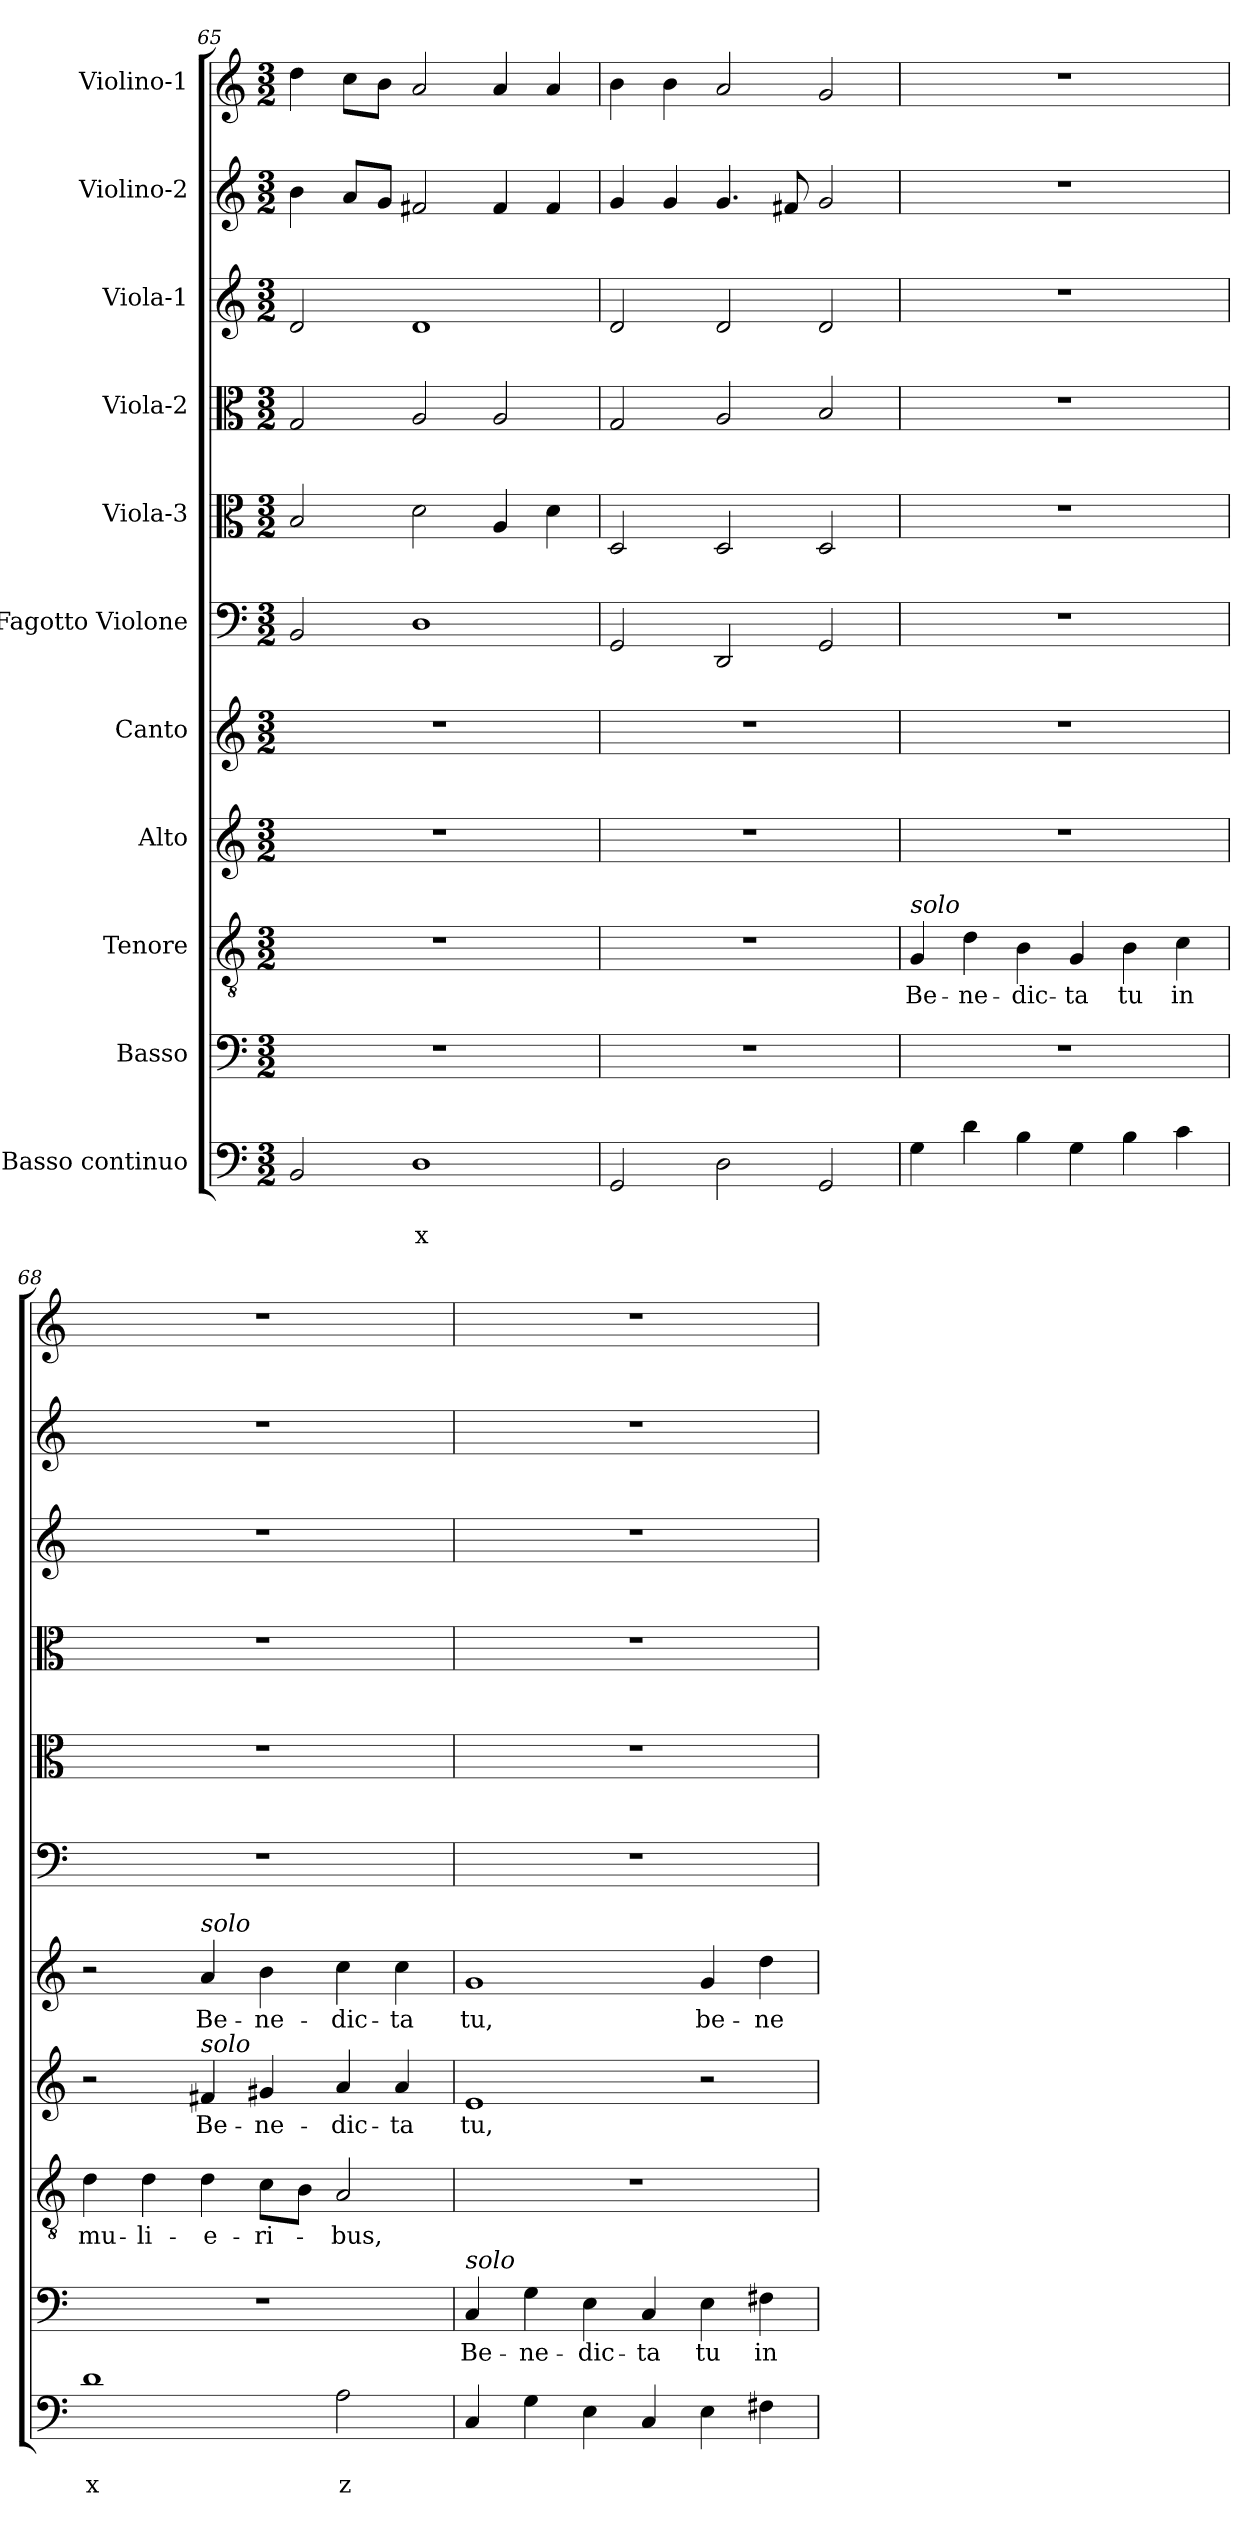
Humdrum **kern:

**kern	**text	**text	**kern	**text	**kern	**text	**kern	**text	**kern	**text	**kern	**kern	**kern	**kern	**kern	**kern
*part11	*part11	*part11	*part10	*part10	*part9	*part9	*part8	*part8	*part7	*part7	*part6	*part5	*part4	*part3	*part2	*part1
*staff11	*staff11	*staff11	*staff10	*staff10	*staff9	*staff9	*staff8	*staff8	*staff7	*staff7	*staff6	*staff5	*staff4	*staff3	*staff2	*staff1
*I"Basso continuo	*	*	*I"Basso	*	*I"Tenore	*	*I"Alto	*	*I"Canto	*	*I"Fagotto Violone	*I"Viola-3	*I"Viola-2	*I"Viola-1	*I"Violino-2	*I"Violino-1
!!LO:PB:g=z
*clefF4	*	*	*clefF4	*	*clefGv2	*	*clefG2	*	*clefG2	*	*clefF4	*clefC3	*clefC3	*clefG2	*clefG2	*clefG2
*k[]	*	*	*k[]	*	*k[]	*	*k[]	*	*k[]	*	*k[]	*k[]	*k[]	*k[]	*k[]	*k[]
*C:	*	*	*C:	*	*C:	*	*C:	*	*C:	*	*C:	*C:	*C:	*C:	*C:	*C:
*M3/2	*	*	*M3/2	*	*M3/2	*	*M3/2	*	*M3/2	*	*M3/2	*M3/2	*M3/2	*M3/2	*M3/2	*M3/2
=65	=65	=65	=65	=65	=65	=65	=65	=65	=65	=65	=65	=65	=65	=65	=65	=65
2BB/	.	.	1.r	.	1.r	.	1.r	.	1.r	.	2BB/	2B/	2G/	2d/	4b\	4dd\
.	.	.	.	.	.	.	.	.	.	.	.	.	.	.	8a/L	8cc\L
.	.	.	.	.	.	.	.	.	.	.	.	.	.	.	8g/J	8b\J
!	!	!LO:LY:b	!	!	!	!	!	!	!	!	!	!	!	!	!	!
1D	.	x	.	.	.	.	.	.	.	.	1D	2d\	2A/	1d	2f#X/	2a/
.	.	.	.	.	.	.	.	.	.	.	.	4A/	2A/	.	4f#/	4a/
.	.	.	.	.	.	.	.	.	.	.	.	4d\	.	.	4f#/	4a/
=66	=66	=66	=66	=66	=66	=66	=66	=66	=66	=66	=66	=66	=66	=66	=66	=66
2GG/	.	.	1.r	.	1.r	.	1.r	.	1.r	.	2GG/	2D/	2G/	2d/	4g/	4b\
.	.	.	.	.	.	.	.	.	.	.	.	.	.	.	4g/	4b\
2D\	.	.	.	.	.	.	.	.	.	.	2DD/	2D/	2A/	2d/	4.g/	2a/
.	.	.	.	.	.	.	.	.	.	.	.	.	.	.	8f#X/	.
2GG/	.	.	.	.	.	.	.	.	.	.	2GG/	2D/	2B/	2d/	2g/	2g/
=67	=67	=67	=67	=67	=67	=67	=67	=67	=67	=67	=67	=67	=67	=67	=67	=67
!	!	!	!	!	!LO:TX:a:i:t=solo	!	!	!	!	!	!	!	!	!	!	!
!	!	!	!	!	!	!LO:LY:b	!	!	!	!	!	!	!	!	!	!
4G\	.	.	1.r	.	4G/	Be-	1.r	.	1.r	.	1.r	1.r	1.r	1.r	1.r	1.r
!	!	!	!	!	!	!LO:LY:b	!	!	!	!	!	!	!	!	!	!
4d\	.	.	.	.	4d\	-ne-	.	.	.	.	.	.	.	.	.	.
!	!	!	!	!	!	!LO:LY:b	!	!	!	!	!	!	!	!	!	!
4B\	.	.	.	.	4B\	-dic-	.	.	.	.	.	.	.	.	.	.
!	!	!	!	!	!	!LO:LY:b	!	!	!	!	!	!	!	!	!	!
4G\	.	.	.	.	4G/	-ta	.	.	.	.	.	.	.	.	.	.
!	!	!	!	!	!	!LO:LY:b	!	!	!	!	!	!	!	!	!	!
4B\	.	.	.	.	4B\	tu	.	.	.	.	.	.	.	.	.	.
!	!	!	!	!	!	!LO:LY:b	!	!	!	!	!	!	!	!	!	!
4c\	.	.	.	.	4c\	in	.	.	.	.	.	.	.	.	.	.
=68	=68	=68	=68	=68	=68	=68	=68	=68	=68	=68	=68	=68	=68	=68	=68	=68
!	!	!LO:LY:b	!	!	!	!LO:LY:b	!	!	!	!	!	!	!	!	!	!
1d	.	x	1.r	.	4d\	mu-	2r	.	2r	.	1.r	1.r	1.r	1.r	1.r	1.r
!	!	!	!	!	!	!LO:LY:b	!	!	!	!	!	!	!	!	!	!
.	.	.	.	.	4d\	-li-	.	.	.	.	.	.	.	.	.	.
!	!	!	!	!	!	!	!	!	!LO:TX:a:i:t=solo	!	!	!	!	!	!	!
!	!	!	!	!	!	!	!LO:TX:a:i:t=solo	!	!	!	!	!	!	!	!	!
!	!	!	!	!	!	!LO:LY:b	!	!LO:LY:b	!	!LO:LY:b	!	!	!	!	!	!
.	.	.	.	.	4d\	-e-	4f#X/	Be-	4a/	Be-	.	.	.	.	.	.
!	!	!	!	!	!	!LO:LY:b	!	!LO:LY:b	!	!LO:LY:b	!	!	!	!	!	!
.	.	.	.	.	8c\L	-ri-	4g#X/	-ne-	4b\	-ne-	.	.	.	.	.	.
.	.	.	.	.	8B\J	.	.	.	.	.	.	.	.	.	.	.
!	!	!LO:LY:b	!	!	!	!LO:LY:b	!	!LO:LY:b	!	!LO:LY:b	!	!	!	!	!	!
2A\	.	z	.	.	2A/	-bus,	4a/	-dic-	4cc\	-dic-	.	.	.	.	.	.
!	!	!	!	!	!	!	!	!LO:LY:b	!	!LO:LY:b	!	!	!	!	!	!
.	.	.	.	.	.	.	4a/	-ta	4cc\	-ta	.	.	.	.	.	.
=69	=69	=69	=69	=69	=69	=69	=69	=69	=69	=69	=69	=69	=69	=69	=69	=69
!	!	!	!LO:TX:a:i:t=solo	!	!	!	!	!	!	!	!	!	!	!	!	!
!	!	!	!	!LO:LY:b	!	!	!	!LO:LY:b	!	!LO:LY:b	!	!	!	!	!	!
4C/	.	.	4C/	Be-	1.r	.	1e	tu,	1g	tu,	1.r	1.r	1.r	1.r	1.r	1.r
!	!	!	!	!LO:LY:b	!	!	!	!	!	!	!	!	!	!	!	!
4G\	.	.	4G\	-ne-	.	.	.	.	.	.	.	.	.	.	.	.
!	!	!	!	!LO:LY:b	!	!	!	!	!	!	!	!	!	!	!	!
4E\	.	.	4E\	-dic-	.	.	.	.	.	.	.	.	.	.	.	.
!	!	!	!	!LO:LY:b	!	!	!	!	!	!	!	!	!	!	!	!
4C/	.	.	4C/	-ta	.	.	.	.	.	.	.	.	.	.	.	.
!	!	!	!	!LO:LY:b	!	!	!	!	!	!LO:LY:b	!	!	!	!	!	!
4E\	.	.	4E\	tu	.	.	2r	.	4g/	be-	.	.	.	.	.	.
!	!	!	!	!LO:LY:b	!	!	!	!	!	!LO:LY:b	!	!	!	!	!	!
4F#X\	.	.	4F#X\	in	.	.	.	.	4dd\	-ne-	.	.	.	.	.	.
=	=	=	=	=	=	=	=	=	=	=	=	=	=	=	=	=
*-	*-	*-	*-	*-	*-	*-	*-	*-	*-	*-	*-	*-	*-	*-	*-	*-
